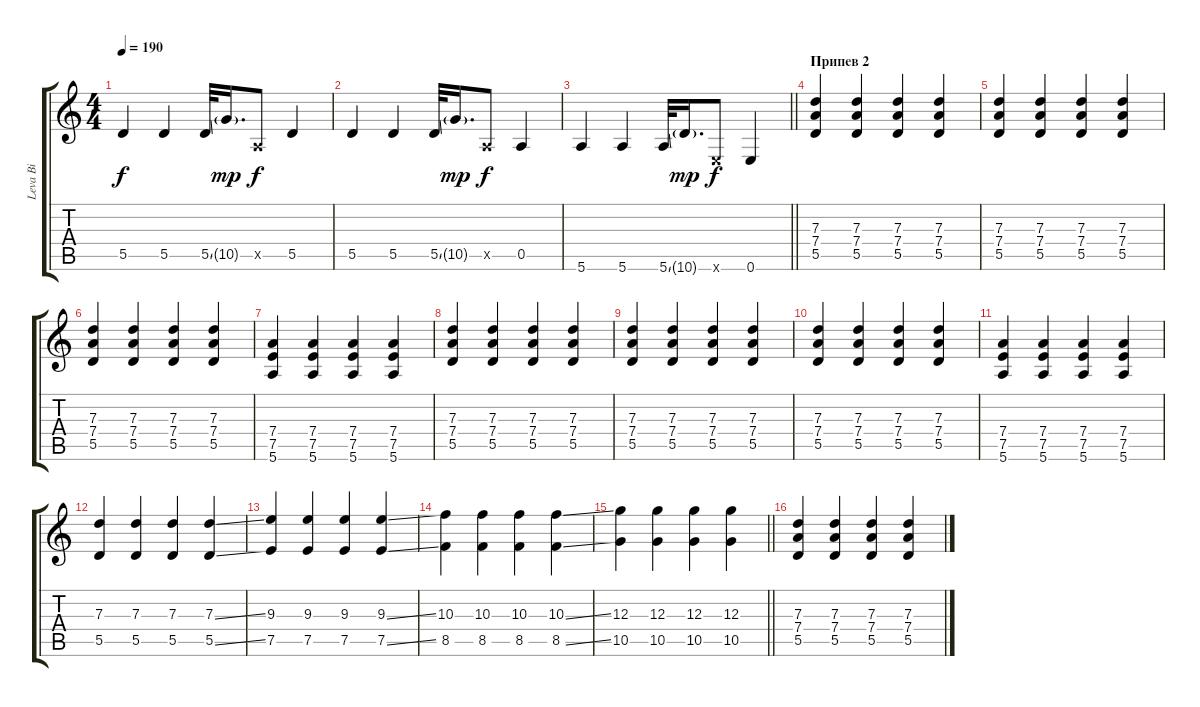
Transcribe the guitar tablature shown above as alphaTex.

\track ("Leva Bi" "Leva Bi") {instrument electricguitarmuted}
\staff {score tabs}
\tuning (E4 B3 G3 D3 A2 E2) {hide}
\ts (4 4)
\tempo 190
\clef g2
\ks c
5.5.4{dy f} 5.5.4 5.5{ss}.32 10.5{g}.16{d dy mp} 0.5{x}.8{dy f} 5.5.4 |
5.5.4 5.5.4 5.5{ss}.32 10.5{g}.16{d dy mp} 0.5{x}.8{dy f} 0.5.4 |
\barLineRight lightlight
5.6.4 5.6.4 5.6{ss}.32 10.6{g}.16{d dy mp} 0.6{x}.8{dy f} 0.6.4 |
\section ("" "Припев 2")
(7.3 7.4 5.5).4{instrument distortionguitar} (7.3 7.4 5.5).4 (7.3 7.4 5.5).4 (7.3 7.4 5.5).4 |
(7.3 7.4 5.5).4 (7.3 7.4 5.5).4 (7.3 7.4 5.5).4 (7.3 7.4 5.5).4 |
(7.3 7.4 5.5).4 (7.3 7.4 5.5).4 (7.3 7.4 5.5).4 (7.3 7.4 5.5).4 |
(7.4 7.5 5.6).4 (7.4 7.5 5.6).4 (7.4 7.5 5.6).4 (7.4 7.5 5.6).4 |
(7.3 7.4 5.5).4 (7.3 7.4 5.5).4 (7.3 7.4 5.5).4 (7.3 7.4 5.5).4 |
(7.3 7.4 5.5).4 (7.3 7.4 5.5).4 (7.3 7.4 5.5).4 (7.3 7.4 5.5).4 |
(7.3 7.4 5.5).4 (7.3 7.4 5.5).4 (7.3 7.4 5.5).4 (7.3 7.4 5.5).4 |
(7.4 7.5 5.6).4 (7.4 7.5 5.6).4 (7.4 7.5 5.6).4 (7.4 7.5 5.6).4 |
(7.3 5.5).4 (7.3 5.5).4 (7.3 5.5).4 (7.3{ss} 5.5{ss}).4 |
(9.3 7.5).4 (9.3 7.5).4 (9.3 7.5).4 (9.3{ss} 7.5{ss}).4 |
(10.3 8.5).4 (10.3 8.5).4 (10.3 8.5).4 (10.3{ss} 8.5{ss}).4 |
\barLineRight lightlight
(12.3 10.5).4 (12.3 10.5).4 (12.3 10.5).4 (12.3 10.5).4 |
(7.3 7.4 5.5).4 (7.3 7.4 5.5).4 (7.3 7.4 5.5).4 (7.3 7.4 5.5).4
